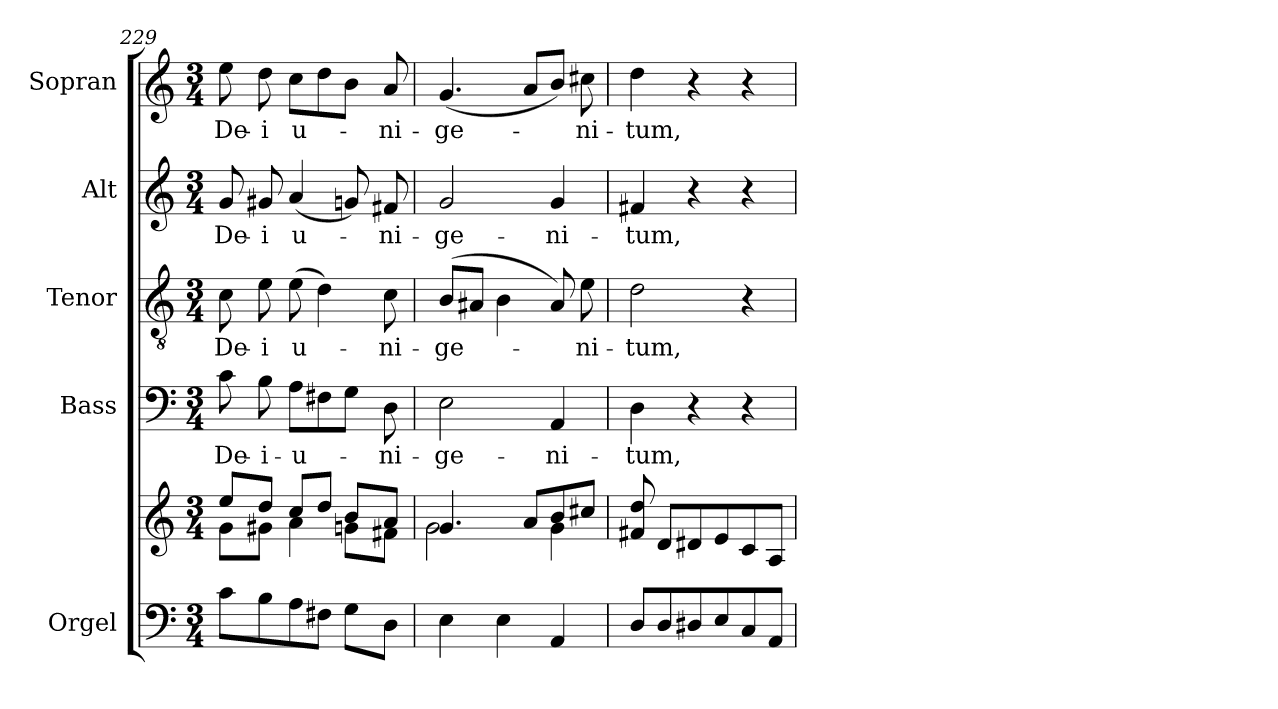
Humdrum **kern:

**kern	**kern	**kern	**text	**kern	**text	**kern	**text	**kern	**text
*part5	*part5	*part4	*part4	*part3	*part3	*part2	*part2	*part1	*part1
*staff6	*staff5	*staff4	*staff4	*staff3	*staff3	*staff2	*staff2	*staff1	*staff1
*I"Orgel	*	*I"Bass	*	*I"Tenor	*	*I"Alt	*	*I"Sopran	*
*I'Org.	*	*I'B.	*	*I'T.	*	*I'A.	*	*I'S.	*
*clefF4	*clefG2	*clefF4	*	*clefGv2	*	*clefG2	*	*clefG2	*
*k[]	*k[]	*k[]	*	*k[]	*	*k[]	*	*k[]	*
*C:	*C:	*C:	*	*C:	*	*C:	*	*C:	*
*M3/4	*M3/4	*M3/4	*	*M3/4	*	*M3/4	*	*M3/4	*
=229	=229	=229	=229	=229	=229	=229	=229	=229	=229
*	*^	*	*	*	*	*	*	*	*
!	!	!	!	!LO:LY:b	!	!LO:LY:b	!	!LO:LY:b	!	!LO:LY:b
8c\L	8ee/L	8g\L	8c\	De-	8c\	De-	8g/	De-	8ee\	De-
!	!	!	!	!LO:LY:b	!	!LO:LY:b	!	!LO:LY:b	!	!LO:LY:b
8B\	8dd/J	8g#X\J	8B\	-i-	8e\	-i	8g#X/	-i	8dd\	-i
!	!	!	!	!LO:LY:b	!	!LO:LY:b	!	!LO:LY:b	!	!LO:LY:b
8A\	8cc/L	4a\	8A\L	-u-	(>8e\	u-	(<4a/	u-	8cc\L	u-
8F#X\J	8dd/J	.	8F#X\	.	4d\)	.	.	.	8dd\	.
8G\L	8b/L	8gn\L	8G\J	.	.	.	8gn/)	.	8b\J	.
!	!	!	!	!LO:LY:b	!	!LO:LY:b	!	!LO:LY:b	!	!LO:LY:b
8D\J	8a/J	8f#X\J	8D\	-ni-	8c\	-ni-	8f#X/	-ni-	8a/	-ni-
!!LO:PB:g=z
=230	=230	=230	=230	=230	=230	=230	=230	=230	=230	=230
!	!	!	!	!LO:LY:b	!	!LO:LY:b	!	!LO:LY:b	!	!LO:LY:b
4E\	4.g/	2g\	2E\	-ge-	(>8B/L	-ge-	2g/	-ge-	(<4.g/	-ge-
.	.	.	.	.	8A#X/J	.	.	.	.	.
4E\	.	.	.	.	4B\	.	.	.	.	.
.	8a/L	.	.	.	.	.	.	.	8a/L	.
!	!	!	!	!LO:LY:b	!	!	!	!LO:LY:b	!	!
4AA/	8b/	4g\	4AA/	-ni-	8A#/)	.	4g/	-ni-	8b/J)	.
!	!	!	!	!	!	!LO:LY:b	!	!	!	!LO:LY:b
.	8cc#X/J	.	.	.	8e\	-ni-	.	.	8cc#X\	-ni-
*	*v	*v	*	*	*	*	*	*	*	*
=231	=231	=231	=231	=231	=231	=231	=231	=231	=231
!	!	!	!LO:LY:b	!	!LO:LY:b	!	!LO:LY:b	!	!LO:LY:b
8D/L	8f#X/ 8dd/	4D\	-tum,	2d\	-tum,	4f#X/	-tum,	4dd\	-tum,
8D/	8d/L	.	.	.	.	.	.	.	.
8D#X/	8d#X/	4r	.	.	.	4r	.	4r	.
8E/	8e/	.	.	.	.	.	.	.	.
8C/	8c/	4r	.	4r	.	4r	.	4r	.
8AA/J	8A/J	.	.	.	.	.	.	.	.
=	=	=	=	=	=	=	=	=	=
*-	*-	*-	*-	*-	*-	*-	*-	*-	*-
